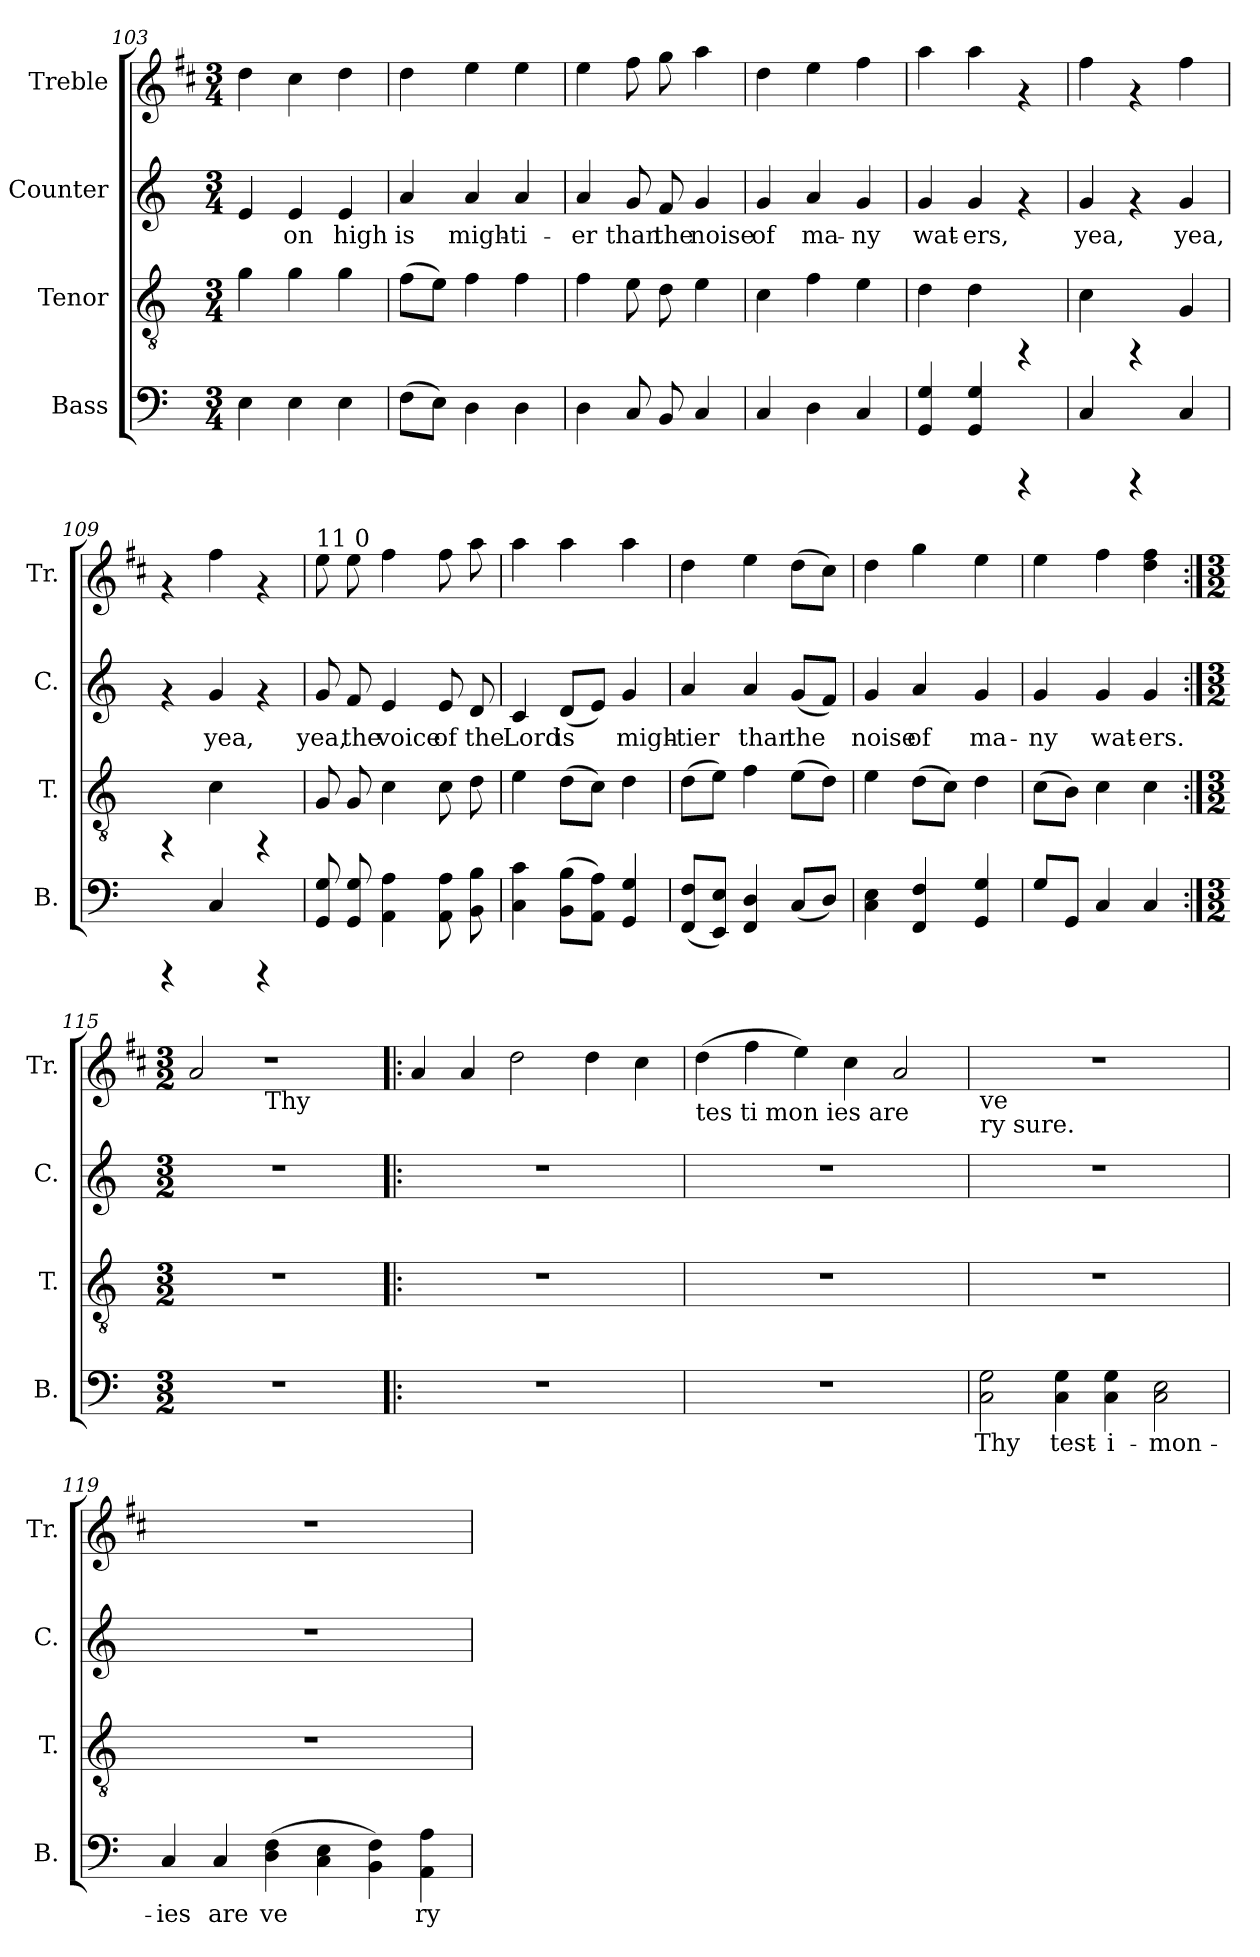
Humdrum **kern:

**kern	**text	**kern	**text	**kern	**text	**kern
*part4	*part4	*part3	*part3	*part2	*part2	*part1
*staff4	*staff4	*staff3	*staff3	*staff2	*staff2	*staff1
*I"Bass	*	*I"Tenor	*	*I"Counter	*	*I"Treble
*I'B.	*	*I'T.	*	*I'C.	*	*I'Tr.
*clefF4	*	*clefGv2	*	*clefG2	*	*clefG2
*	*	*	*	*	*	*ITrd1c2
*k[]	*	*k[]	*	*k[]	*	*k[]
*C:	*	*C:	*	*C:	*	*C:
*M3/4	*	*M3/4	*	*M3/4	*	*M3/4
=103	=103	=103	=103	=103	=103	=103
!	!LO:LY:b:cj	!	!LO:LY:b:cj	!	!LO:LY:b:cj	!
4E\	.	4g\	.	4e/	.	4cc\
!	!LO:LY:b:cj	!	!LO:LY:b:cj	!	!LO:LY:b:cj	!
4E\	.	4g\	.	4e/	on	4b\
!	!LO:LY:b:cj	!	!LO:LY:b:cj	!	!LO:LY:b:cj	!
4E\	.	4g\	.	4e/	high	4cc\
=104	=104	=104	=104	=104	=104	=104
!	!LO:LY:b:cj	!	!LO:LY:b:cj	!	!LO:LY:b:cj	!
(>8F\L	.	(>8f\L	.	4a/	is	4cc\
!	!LO:LY:b:cj	!	!LO:LY:b:cj	!	!	!
8E\J)	.	8e\J)	.	.	.	.
!	!LO:LY:b:cj	!	!LO:LY:b:cj	!	!LO:LY:b:cj	!
4D\	.	4f\	.	4a/	migh-	4dd\
!	!LO:LY:b:cj	!	!LO:LY:b:cj	!	!LO:LY:b:cj	!
4D\	.	4f\	.	4a/	-ti-	4dd>\
=105	=105	=105	=105	=105	=105	=105
!	!LO:LY:b:cj	!	!LO:LY:b:cj	!	!LO:LY:b:cj	!
4D\	.	4f\	.	4a/	-er	4dd\
!	!LO:LY:b:cj	!	!LO:LY:b:cj	!	!LO:LY:b:cj	!
8C/	.	8e\	.	8g/	than	8ee\
!	!LO:LY:b:cj	!	!LO:LY:b:cj	!	!LO:LY:b:cj	!
8BB/	.	8d\	.	8f/	the	8ff\
!	!LO:LY:b:cj	!	!LO:LY:b:cj	!	!LO:LY:b:cj	!
4C/	.	4e\	.	4g/	noise	4gg\
=106	=106	=106	=106	=106	=106	=106
!	!LO:LY:b:cj	!	!LO:LY:b:cj	!	!LO:LY:b:cj	!
4C/	.	4c\	.	4g/	of	4cc\
!	!LO:LY:b:cj	!	!LO:LY:b:cj	!	!LO:LY:b:cj	!
4D\	.	4f\	.	4a/	ma-	4dd\
!	!LO:LY:b:cj	!	!LO:LY:b:cj	!	!LO:LY:b:cj	!
4C/	.	4e\	.	4g/	-ny	4ee\
=107	=107	=107	=107	=107	=107	=107
!	!LO:LY:b:cj	!	!LO:LY:b:cj	!	!LO:LY:b:cj	!
4G/ 4GG/	.	4d\	.	4g/	wat-	4gg\
!	!LO:LY:b:cj	!	!LO:LY:b:cj	!	!LO:LY:b:cj	!
4G/ 4GG/	.	4d\	.	4g/	-ers,	4gg\
4rCCC	.	4rFF	.	4rf	.	4rf
=108	=108	=108	=108	=108	=108	=108
!	!LO:LY:b:cj	!	!LO:LY:b:cj	!	!LO:LY:b:cj	!
4C/	.	4c\	.	4g/	yea,	4ee\
4rCCC	.	4rFF	.	4rf	.	4rf
!	!LO:LY:b:cj	!	!LO:LY:b:cj	!	!LO:LY:b:cj	!
4C/	.	4G/	.	4g/	yea,	4ee\
=109	=109	=109	=109	=109	=109	=109
4rCCC	.	4rFF	.	4rf	.	4rf
!	!LO:LY:b:cj	!	!LO:LY:b:cj	!	!LO:LY:b:cj	!
4C/	.	4c\	.	4g/	yea,	4ee\
4rCCC	.	4rFF	.	4rf	.	4rf
!!LO:PB:g=z
=110	=110	=110	=110	=110	=110	=110
!	!	!	!	!	!	!LO:TX:a:t=11 0
!	!LO:LY:b:cj	!	!LO:LY:b:cj	!	!LO:LY:b:cj	!
8G/ 8GG/	.	8G/	.	8g/	yea,	8dd\
!	!LO:LY:b:cj	!	!LO:LY:b:cj	!	!LO:LY:b:cj	!
8G/ 8GG/	.	8G/	.	8f/	the	8dd\
!	!LO:LY:b:cj	!	!LO:LY:b:cj	!	!LO:LY:b:cj	!
4A\ 4AA\	.	4c\	.	4e/	voice	4ee\
!	!LO:LY:b:cj	!	!LO:LY:b:cj	!	!LO:LY:b:cj	!
8A\ 8AA\	.	8c\	.	8e/	of	8ee\
!	!LO:LY:b:cj	!	!LO:LY:b:cj	!	!LO:LY:b:cj	!
8B\ 8BB\	.	8d\	.	8d/	the	8gg\
=111	=111	=111	=111	=111	=111	=111
!	!LO:LY:b:cj	!	!LO:LY:b:cj	!	!LO:LY:b:cj	!
4c\ 4C\	.	4e\	.	4c/	Lord	4gg\
!	!LO:LY:b:cj	!	!LO:LY:b:cj	!	!LO:LY:b:cj	!
(>8B\ 8BB\L	.	(>8d\L	.	(<8d/L	is	4gg\
!	!LO:LY:b:cj	!	!LO:LY:b:cj	!	!LO:LY:b:cj	!
8A\ 8AA\J)	.	8c\J)	.	8e/J)	.	.
!	!LO:LY:b:cj	!	!LO:LY:b:cj	!	!LO:LY:b:cj	!
4G/ 4GG/	.	4d\	.	4g/	migh-	4gg\
=112	=112	=112	=112	=112	=112	=112
!	!LO:LY:b:cj	!	!LO:LY:b:cj	!	!LO:LY:b:cj	!
(<8F/ 8FF/L	.	(>8d\L	.	4a/	-tier	4cc\
!	!LO:LY:b:cj	!	!LO:LY:b:cj	!	!	!
8E/ 8EE/J)	.	8e\J)	.	.	.	.
!	!LO:LY:b:cj	!	!LO:LY:b:cj	!	!LO:LY:b:cj	!
4D/ 4FF/	.	4f\	.	4a/	than	4dd\
!	!LO:LY:b:cj	!	!LO:LY:b:cj	!	!LO:LY:b:cj	!
(<8C/L	.	(>8e\L	.	(<8g/L	the	(>8cc\L
!	!LO:LY:b:cj	!	!LO:LY:b:cj	!	!LO:LY:b:cj	!
8D/J)	.	8d\J)	.	8f/J)	.	8b\J)
=113	=113	=113	=113	=113	=113	=113
!	!LO:LY:b:cj	!	!LO:LY:b:cj	!	!LO:LY:b:cj	!
4E\ 4C\	.	4e\	.	4g/	noise	4cc\
!	!LO:LY:b:cj	!	!LO:LY:b:cj	!	!LO:LY:b:cj	!
4F/ 4FF/	.	(>8d\L	.	4a/	of	4ff\
!	!	!	!LO:LY:b:cj	!	!	!
.	.	8c\J)	.	.	.	.
!	!LO:LY:b:cj	!	!LO:LY:b:cj	!	!LO:LY:b:cj	!
4G/ 4GG/	.	4d\	.	4g/	ma-	4dd\
=114	=114	=114	=114	=114	=114	=114
!	!LO:LY:b:cj	!	!LO:LY:b:cj	!	!LO:LY:b:cj	!
8G/L	.	(>8c\L	.	4g/	-ny	4dd\
!	!LO:LY:b:cj	!	!LO:LY:b:cj	!	!	!
8GG/J	.	8B\J)	.	.	.	.
!	!LO:LY:b:cj	!	!LO:LY:b:cj	!	!LO:LY:b:cj	!
4C/	.	4c\	.	4g/	wat-	4ee\
!	!LO:LY:b:cj	!	!LO:LY:b:cj	!	!LO:LY:b:cj	!
4C/	.	4c\	.	4g/	-ers.	4ee\ 4cc\
!!LO:PB:g=z
=115:|!	=115:|!	=115:|!	=115:|!	=115:|!	=115:|!	=115:|!
*M3/2	*	*M3/2	*	*M3/2	*	*M3/2
1.r	.	1.r	.	1.r	.	2g/
!	!	!	!	!	!	!LO:TX:b:t=Thy
.	.	.	.	.	.	1r
=116!|:	=116!|:	=116!|:	=116!|:	=116!|:	=116!|:	=116!|:
1.r	.	1.r	.	1.r	.	4g/
.	.	.	.	.	.	4g/
.	.	.	.	.	.	2cc\
.	.	.	.	.	.	4cc\
.	.	.	.	.	.	4b\
=117	=117	=117	=117	=117	=117	=117
!	!	!	!	!	!	!LO:TX:b:t=tes ti mon ies are
1.r	.	1.r	.	1.r	.	(>4cc\
.	.	.	.	.	.	4ee\
.	.	.	.	.	.	4dd\)
.	.	.	.	.	.	4b\
.	.	.	.	.	.	2g/
=118	=118	=118	=118	=118	=118	=118
!	!	!	!	!	!	!LO:TX:b:t=ve
!	!	!	!	!	!	!LO:TX:b:t=ry sure.
!	!LO:LY:b:cj	!	!	!	!	!
2G\ 2C\	Thy	1.r	.	1.r	.	1.r
!	!LO:LY:b:cj	!	!	!	!	!
4G\ 4C\	test-	.	.	.	.	.
!	!LO:LY:b:cj	!	!	!	!	!
4G\ 4C\	-i-	.	.	.	.	.
!	!LO:LY:b:cj	!	!	!	!	!
2E\ 2C\	-mon-	.	.	.	.	.
=119	=119	=119	=119	=119	=119	=119
!	!LO:LY:b:cj	!	!	!	!	!
4C/	-ies	1.r	.	1.r	.	1.r
!	!LO:LY:b:cj	!	!	!	!	!
4C/	are	.	.	.	.	.
!	!LO:LY:b:cj	!	!	!	!	!
(>4F\ 4D\	ve-	.	.	.	.	.
!	!LO:LY:b:cj	!	!	!	!	!
4E\ 4C\	--	.	.	.	.	.
!	!LO:LY:b:cj	!	!	!	!	!
4F\ 4BB\)	--	.	.	.	.	.
!	!LO:LY:b:cj	!	!	!	!	!
4A\ 4AA\	-ry	.	.	.	.	.
=	=	=	=	=	=	=
*-	*-	*-	*-	*-	*-	*-
